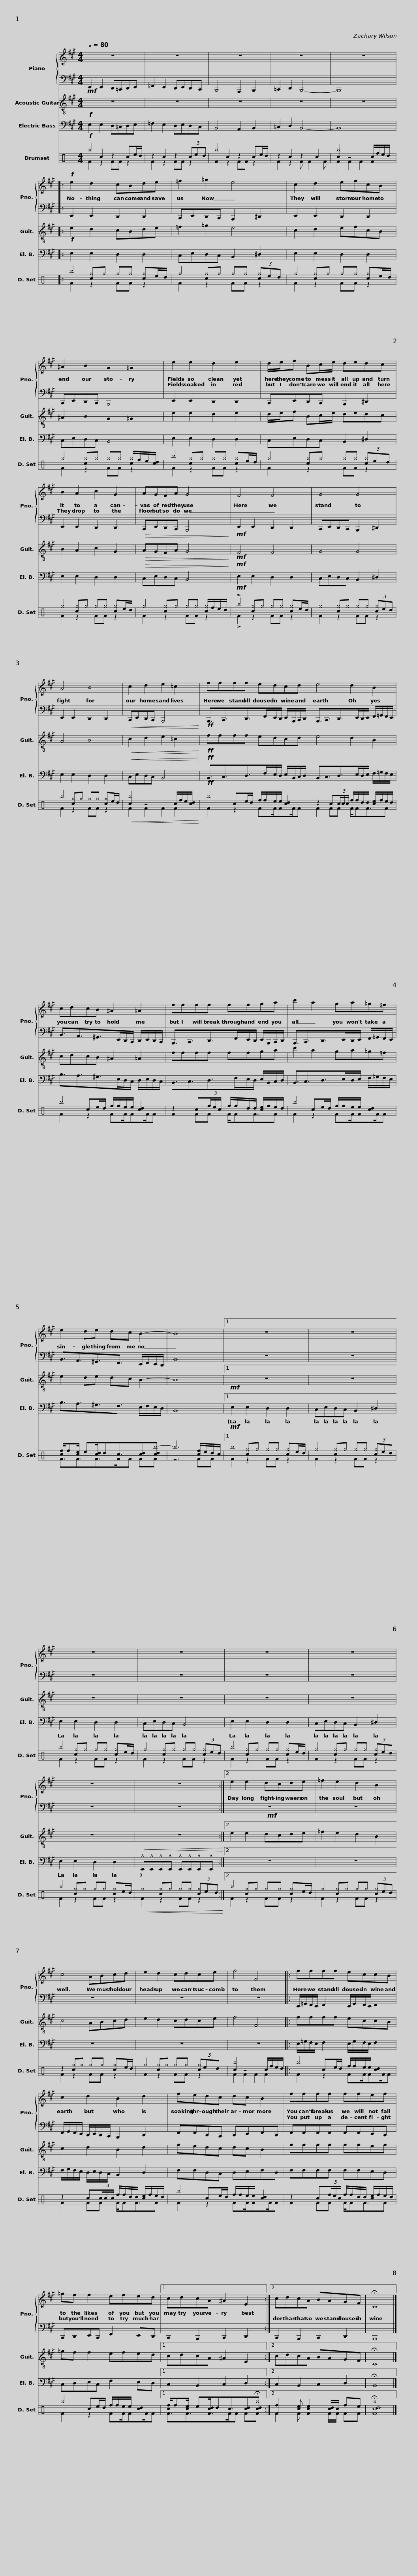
X:1
%%score { 1 | 2 } 3 4 ( 5 6 )
L:1/8
Q:1/4=80
M:4/4
I:linebreak $
K:A
V:1 treble
V:2 bass
V:3 treble-8
V:4 bass transpose=-12
V:5 perc
K:none
V:6 perc
K:none
V:1
 z8 | z8 | z8 | z8 | z8 |:$ %5
!f! e2 d2 cBde | =f2 =g2 e4 | c2 d2 efcB | ^A2 B2 G2 =G2 |$ e2 e2 d2 e2 | %10
 d/e/f Bc/e/ dedc | B2 A2 c2 G2 | AGFA G4 |$ F4 F4 | G4 G4 | %15
 A4 B4 | c2 d2 e2 =c2 |$ ffff edcd | e4 d2 B2 | cdcB ^A2 =A2 | %20
 ffff ffga | c'2 a2 ga=g=f | e2 de dc B2- |$ B8 |1 z8 | %25
 z8 | z8 | z8 | z8 | z8 | %30
 z8 | z8 :|2$ e2 e2 dcde | =f2 e2 d2 B2 | c4 ABcd | %35
 e2 d2 cdce | f4 F4 |:$ ffff eccB | c2 d2 B2 d2 | fedc dc B2 | %40
 ffff ffef | =gf f2 efed |1 cdcA ^A2 E2 :|2$ cdcA BAGF | !fermata!C8 |] %45
V:2
!mf! E,,2 E,,2 D,,=C,,D,,E,, | =F,,2 E,,2 D,,E,,D,,C,, | B,,,4 A,,,2 B,,,2 | =C,,2 D,,2 B,,,4- | B,,,8 |:$ %5
 E,,2 E,,2 D,,2 D,,2 | C,,E,,D,,C,, B,,,2 ^D,,2 | E,,2 E,,2 D,,2 D,,2 | C,,E,,D,,C,, B,,,4 |$ E,,2 E,,2 D,,2 D,,2 | %10
 C,,E,,D,,C,, B,,,2 ^D,,2 | E,,2 E,,2 D,,2 D,,2 |!>(! C,,E,,D,,C,, B,,,4!>)! |$!mf! E,,2 E,,2 D,,2 D,,2 | C,,E,,D,,C,, B,,,2 ^D,,2 | %15
 E,,2 E,,2 D,,2 D,,2 |!<(! C,,E,,D,,C,, B,,,4!<)! |$!ff! B,,,3/2C,,3/2D,,>F,,E,,/D,,/ E,,/B,,,/C,,/D,,/ | B,,,3/2C,,3/2D,,>E,,D,,/E,,/ F,,/=G,,/F,,/E,,/ | B,,3/2A,,3/2^G,,>E,,D,,/C,,/ D,,/E,,/D,,/C,,/ | %20
 B,,,3/2C,,3/2D,,>F,,E,,/D,,/ E,,/B,,,/C,,/D,,/ | B,,,3/2C,,3/2D,,>E,,D,,/E,,/ F,,/=G,,/F,,/E,,/ | B,,3/2A,,3/2^G,,3/2F,,3/2 E,,/F,,/E,,/D,,/ |$ B,,8 |1 z8 | %25
 z8 | z8 | z8 | z8 | z8 | %30
 z8 | z8 :|2$!mf! z8 | z8 | z8 | %35
 z8 | z8 |:$ E,,/=G,,/F,,/E,,/ F,,2 E,,/G,,/F,,/E,,/ F,,2 | F,,/G,,/F,,/E,,/ D,,/E,,/D,,/C,,/ B,,,2 D,,2 | F,,F,,D,,C,, D,,E,,F,,D,, | %40
 F,,F,,F,,F,, F,,F,,E,,D,, | C,,D,,E,,C,, F,,2 E,,D,, |1 C,,2 B,,,2 C,,2 D,,2 :|2$ C,,2 B,,,2 C,,2 D,,2 | B,,,8 |] %45
V:3
 z8 | z8 | z8 | z8 | z8 |:$ %5
!f! e2 d2 cBde | =f2 =g2 e4 | c2 d2 efcB | ^A2 B2 G2 =G2 |$ e2 e2 d2 e2 | %10
 d/e/f Bc/e/ dedc | B2 A2 c2 G2 |!>(! AGFA G4!>)! |$!mf! F4 F4 | G4 G4 | %15
 A4 B4 |!<(! c2 d2 e2 =c2!<)! |$!ff! ffff edcd | e4 d2 B2 | cdcB ^A2 =A2 | %20
 ffff ffga | c'2 a2 ga=g=f | e2 de dc B2- |$ B8 |1 z8 | %25
 z8 | z8 | z8 | z8 | z8 | %30
 z8 | z8 :|2$ e2 e2 dcde | =f2 e2 d2 B2 | c4 ABcd | %35
 e2 d2 cdce | f4 F4 |:$ ffff eccB | c2 d2 B2 d2 | fedc dc B2 | %40
 ffff ffef | =gf f2 efed |1 cdcA ^A2 E2 :|2$ cdcA BAGF | !fermata!C8 |] %45
V:4
!f! E,2 E,2 D,=C,D,E, | =F,2 E,2 D,E,D,C, | B,,4 A,,2 B,,2 | =C,2 D,2 B,,4- | B,,8 |:$ %5
 E,2 E,2 D,2 D,2 | C,E,D,C, B,,2 ^D,2 | E,2 E,2 D,2 D,2 | C,E,D,C, B,,4 |$ E,2 E,2 D,2 D,2 | %10
 C,E,D,C, B,,2 ^D,2 | E,2 E,2 D,2 D,2 |!>(! C,E,D,C, B,,4!>)! |$!mf! E,2 E,2 D,2 D,2 | C,E,D,C, B,,2 ^D,2 | %15
 E,2 E,2 D,2 D,2 |!<(! C,E,D,C, B,,4!<)! |$!ff! B,,3/2C,3/2D,>F,E,/D,/ E,/B,,/C,/D,/ | B,,3/2C,3/2D,>E,D,/E,/ F,/=G,/F,/E,/ | B,3/2A,3/2^G,>E,D,/C,/ D,/E,/D,/C,/ | %20
 B,,3/2C,3/2D,>F,E,/D,/ E,/B,,/C,/D,/ | B,,3/2C,3/2D,>E,D,/E,/ F,/=G,/F,/E,/ | B,3/2A,3/2^G,3/2F,3/2 E,/F,/E,/D,/ |$ B,,8 |1!mf! E,2 E,2 D,2 D,2 | %25
 C,E,D,C, B,,2 ^D,2 | E,2 E,2 D,2 D,2 | C,E,D,C, B,,4 | E,2 E,2 D,2 D,2 | C,E,D,C, B,,2 ^D,2 | %30
 E,2 E,2 D,2 D,2 |!<(! !^!E,,!^!E,,!^!E,,!^!E,, !^!E,,!^!E,,!^!E,,!^!E,,!<)! :|2$ z8 | z8 | z8 | %35
 z8 | z8 |:$ E,/=G,/F,/E,/ F,2 E,/G,/F,/E,/ F,2 | F,/G,/F,/E,/ D,/E,/D,/C,/ B,,2 D,2 | F,F,D,C, D,E,F,D, | %40
 F,F,F,F, F,F,E,D, | C,D,E,C, F,2 E,D, |1 C,2 B,,2 C,2 D,2 :|2$ C,2 B,,2 C,2 D,2 | !fermata!B,,8 |] %45
V:5
[K:C]!f! ^b2 c2 z2 ce/d/ | z2 c2 z2 (3ced | ^b2 c2 z2 ce/d/ | z2 c2 z2 c2 | [c^b]2 z4 c/f/e/d/ |:$ %5
 ^b2 [c^g]^g ^g^g [c^g]e/d/ | ^g2 [c^g]^g ^g^g (3[c^g]ed | ^g2 [c^g]^g ^g^g [c^g]e/d/ | ^g2 [c^g]^g ^g^g [c^g]/f/e/[cd]/ |$ ^b2 [c^g]^g ^g^g [c^g]e/d/ | %10
 ^g2 [c^g]^g ^g^g (3[c^g]ed | ^g2 [c^g]^g ^g^g [c^g]e/d/ | ^g2 [c^g]^g ^g^g [c^g]/f/e/d/ |$!mf! !>!^b2 [c^g]^g ^g^g [c^g]e/d/ | ^g2 [c^g]^g ^g^g (3[c^g]ed | %15
 ^b2 [c^g]^g ^g^g [c^g]e/d/ |!<(! [c^b]2 z4 c/f/e/[cd]/!<)! |$!ff! ^b2 ce/d/ f/f/e/e/ [cd]2 | z2 c(3c/c/c/ f/f/d/d/ [ce]/f/e/d/ | ^b2 ce/d/ f/f/e/e/ [cd]2 | %20
 z2 c(3f/e/c/ f/f/d/d/ [ce]/f/e/d/ | ^b2 ce/d/ f/f/e/e/ [cd]2 | [cf]/f[ce]/ e[cd]/dc3/2[cd][cd^b-] |$ ^b6 [cf]/e/d/c/ |1!mf! ^b2 [c^g]^g ^g^g [c^g]e/d/ | %25
 ^g2 [c^g]^g ^g^g (3[c^g]ed | ^b2 [c^g]^g ^g^g [c^g]e/d/ | ^g2 [c^g]^g ^g^g (3[c^g]ed | ^b2 [c^g]^g ^g^g [c^g]e/d/ | ^g2 [c^g]^g ^g^g (3[c^g]ed | %30
 ^b2 [c^g]^g ^g^g [c^g]e/d/ |!<(! ^g2 [c^g]^g ^g^g (3[c^g]ed!<)! :|2$ ^b2 [c^g]^g ^g^g [c^g]e/d/ | ^g2 [c^g]^g ^g^g (3[c^g]ed | z2 [c^g]^g ^g^g [c^g]e/d/ | %35
 ^g2 [c^g]^g ^g^g (3[c^g]ed | [c^b]2 z4 c/f/e/d/ |:$ ^b2 ce/d/ f/f/e/e/ [cd]2 | z2 c(3c/c/c/ f/f/d/d/ [ce]/f/e/d/ | ^b2 ce/d/ f/f/e/e/ [cd]2 | %40
 z2 c(3f/e/c/ f/f/d/d/ [ce]/f/e/d/ | ^b2 ce/d/ f/f/e/e/ [cd]2 |1 [cf]/f[ce]/ e[cd]/dc3/2[cd]!fermata![cd^b] :|2$ [Ff]2 [ce] [ce]2 [cd]/c/ fe | !fermata![cd^b]8 |] %45
V:6
[K:C] F2 z2 FF z2 | F2 z2 FF z2 | F2 z2 FF z2 | F2 z2 F F2 F | F2 F2 F2 F2 |:$ %5
 F2 z2 FF z2 | F2 z2 FF z2 | F2 z2 FF z2 | F2 z2 FF z2 |$ F2 z2 FF z2 | %10
 F2 z2 FF z2 | F2 z2 FF z2 | F2 z2 FF z2 |$ !>!F2 z2 FF z2 | F2 z2 FF z2 | %15
 F2 z2 FF z2 | F2 F2 F2 F2 |$ F2 z2 FF/FF/F | F2 FF F/FF3/2F | F2 z2 FF/FF/F | %20
 F2 FF F/FF3/2F | F2 z2 FF/FF/F | F3/2F3/2F>FF FF |$ z6 FF |1 F2 z2 FF z2 | %25
 F2 z2 FF z2 | F2 z2 FF z2 | F2 z2 FF z2 | F2 z2 FF z2 | F2 z2 FF z2 | %30
 F2 z2 FF z2 | F2 z2 FF z2 :|2$ F2 z2 FF z2 | F2 z2 FF z2 | F2 z2 FF z2 | %35
 F2 z2 FF z2 | F2 F2 F2 F2 |:$ F2 z2 FF/FF/F | F2 FF F/FF3/2F | F2 z2 FF/FF/F | %40
 F2 FF F/FF3/2F | F2 z2 FF/FF/F |1 F3/2F3/2F>FF FF :|2$ F2 F F2 F/F/ FF | F8 |] %45
